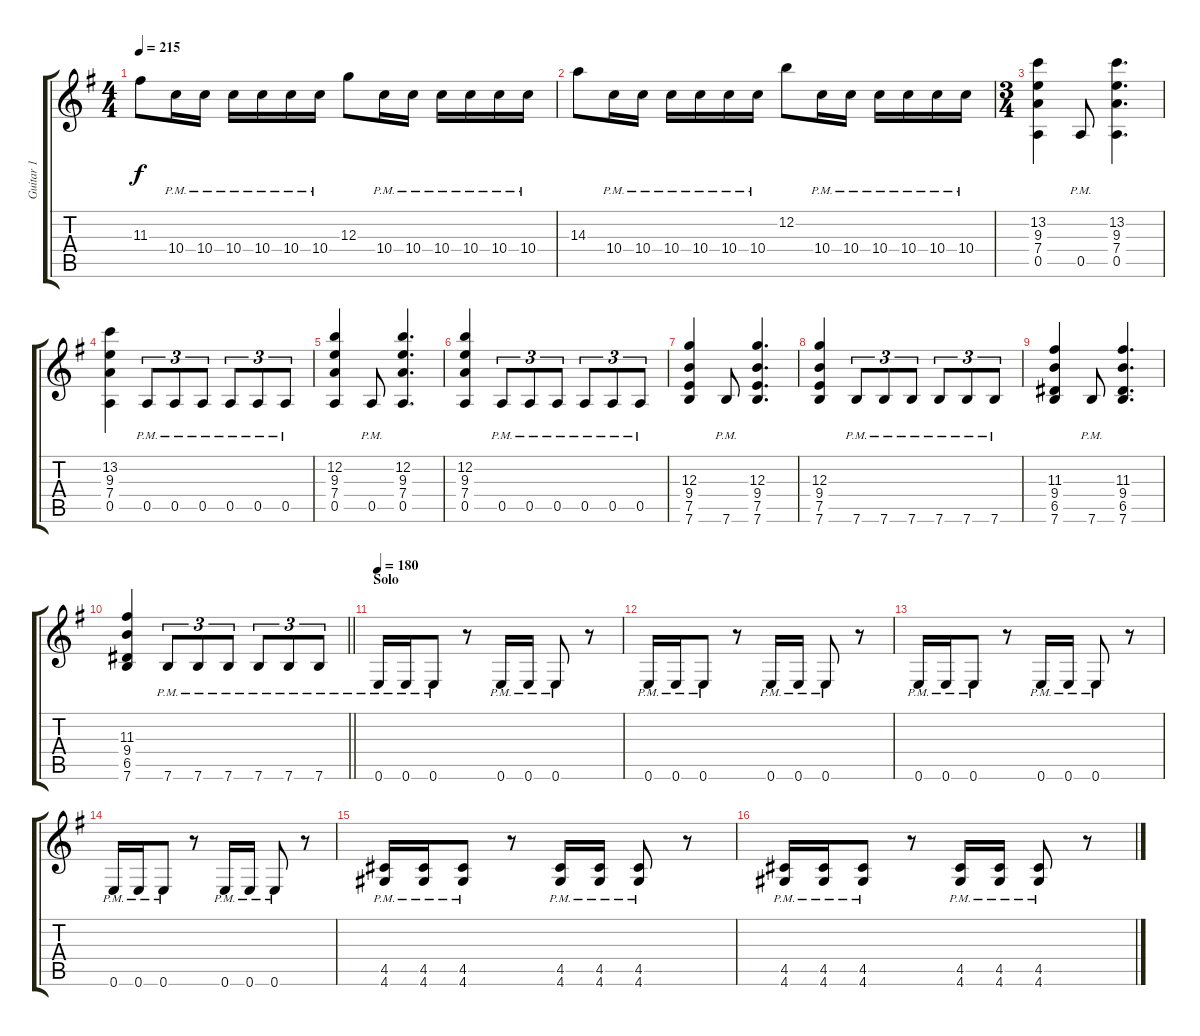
\track ("Guitar 1" "Guitar 1") {instrument distortionguitar}
\staff {score tabs}
\tuning (E4 B3 G3 D3 A2 E2) {hide}
\ts (4 4)
\tempo 215
\clef g2
\ks eminor
11.3.8{dy f} 10.4{pm}.16 10.4{pm}.16 10.4{pm}.16 10.4{pm}.16 10.4{pm}.16 10.4{pm}.16 12.3.8 10.4{pm}.16 10.4{pm}.16 10.4{pm}.16 10.4{pm}.16 10.4{pm}.16 10.4{pm}.16 |
14.3.8 10.4{pm}.16 10.4{pm}.16 10.4{pm}.16 10.4{pm}.16 10.4{pm}.16 10.4{pm}.16 12.2.8 10.4{pm}.16 10.4{pm}.16 10.4{pm}.16 10.4{pm}.16 10.4{pm}.16 10.4{pm}.16 |
\ts (3 4)
(13.2 9.3 7.4 0.5).4 0.5{pm}.8 (13.2 9.3 7.4 0.5).4{d} |
(13.2 9.3 7.4 0.5).4 0.5{pm}.8{tu (3 2)} 0.5{pm}.8{tu (3 2)} 0.5{pm}.8{tu (3 2)} 0.5{pm}.8{tu (3 2)} 0.5{pm}.8{tu (3 2)} 0.5{pm}.8{tu (3 2)} |
(12.2 9.3 7.4 0.5).4 0.5{pm}.8 (12.2 9.3 7.4 0.5).4{d} |
(12.2 9.3 7.4 0.5).4 0.5{pm}.8{tu (3 2)} 0.5{pm}.8{tu (3 2)} 0.5{pm}.8{tu (3 2)} 0.5{pm}.8{tu (3 2)} 0.5{pm}.8{tu (3 2)} 0.5{pm}.8{tu (3 2)} |
(12.3 9.4 7.5 7.6).4 7.6{pm}.8 (12.3 9.4 7.5 7.6).4{d} |
(12.3 9.4 7.5 7.6).4 7.6{pm}.8{tu (3 2)} 7.6{pm}.8{tu (3 2)} 7.6{pm}.8{tu (3 2)} 7.6{pm}.8{tu (3 2)} 7.6{pm}.8{tu (3 2)} 7.6{pm}.8{tu (3 2)} |
(11.3 9.4 6.5 7.6).4 7.6{pm}.8 (11.3 9.4 6.5 7.6).4{d} |
\barLineRight lightlight
(11.3 9.4 6.5 7.6).4 7.6{pm}.8{tu (3 2)} 7.6{pm}.8{tu (3 2)} 7.6{pm}.8{tu (3 2)} 7.6{pm}.8{tu (3 2)} 7.6{pm}.8{tu (3 2)} 7.6{pm}.8{tu (3 2)} |
\section ("" "Solo")
\tempo 180
0.6{pm}.16 0.6{pm}.16 0.6{pm}.8 r.8 0.6{pm}.16 0.6{pm}.16 0.6{pm}.8 r.8 |
0.6{pm}.16 0.6{pm}.16 0.6{pm}.8 r.8 0.6{pm}.16 0.6{pm}.16 0.6{pm}.8 r.8 |
0.6{pm}.16 0.6{pm}.16 0.6{pm}.8 r.8 0.6{pm}.16 0.6{pm}.16 0.6{pm}.8 r.8 |
0.6{pm}.16 0.6{pm}.16 0.6{pm}.8 r.8 0.6{pm}.16 0.6{pm}.16 0.6{pm}.8 r.8 |
(4.5{pm} 4.6{pm}).16 (4.5{pm} 4.6{pm}).16 (4.5{pm} 4.6{pm}).8 r.8 (4.5{pm} 4.6{pm}).16 (4.5{pm} 4.6{pm}).16 (4.5{pm} 4.6{pm}).8 r.8 |
(4.5{pm} 4.6{pm}).16 (4.5{pm} 4.6{pm}).16 (4.5{pm} 4.6{pm}).8 r.8 (4.5{pm} 4.6{pm}).16 (4.5{pm} 4.6{pm}).16 (4.5{pm} 4.6{pm}).8 r.8
